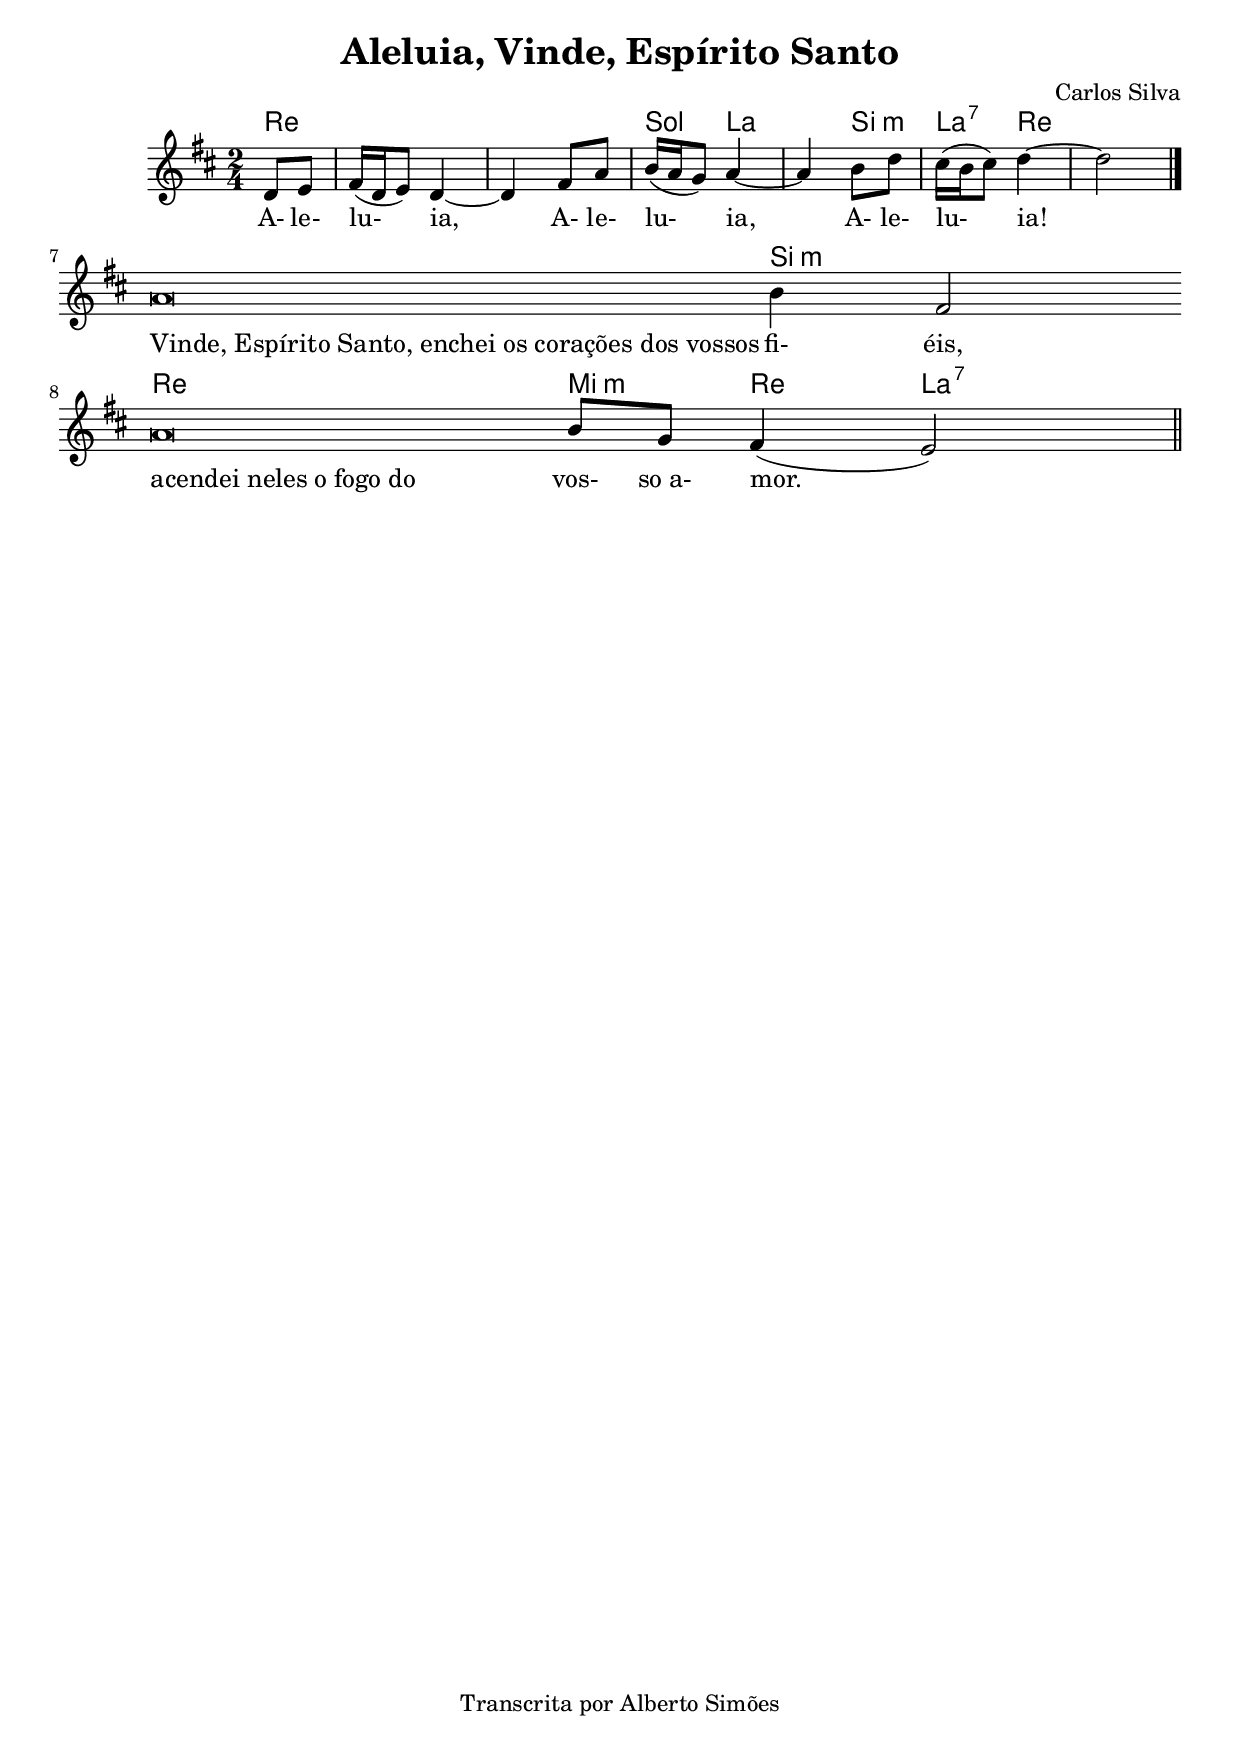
\version "2.14.0"

\header {
  title = "Aleluia, Vinde, Espírito Santo"
  
  composer = "Carlos Silva"
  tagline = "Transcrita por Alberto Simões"

  ocasioes = "aclamacao"
  seccao   = "aclamacao"

}

melody = \relative c' {
  \time 2/4
  \key d \major 

  \partial 4 d8[ e] | fis16[( d e8)] d4 ~ | d fis8[ a] | b16[( a g8)] a4 ~ |
  a  b8[ d] | cis16[( b cis8)] d4 ~ | d2 \bar "|."\break
  
  \set Timing.measurePosition = #(ly:make-moment 0 8)
  \set Score.measureLength = #(ly:make-moment 11 4)
  a\breve b4 fis2 \bar ":"
  \set Score.measureLength = #(ly:make-moment 12 4)
  a\breve b8[ g] fis4( e2) \bar "||"
}


text = \lyricmode {

  A- le- lu- ia,
  A- le- lu- ia,
  A- le- lu- ia!

  \once \override LyricText #'self-alignment-X = #LEFT
  "Vinde, Espírito Santo, enchei os corações dos vossos" fi- éis,
  \once \override LyricText #'self-alignment-X = #LEFT
  "acendei neles o fogo do" vos- so_a- mor.
}

\score {
  <<
    \chords {
      \italianChords

      d1 s4 g4 a2 b4:m a4:7 d\breve s2. b2.:m d\breve e4:m d a2:7
    }
    \new Voice = "mel" \melody
    \new Lyrics \lyricsto mel \text
  >>
  \layout {
    \context {
      \Staff \RemoveEmptyStaves 
      \override VerticalAxisGroup #'remove-first = ##t
    }
  }
  \midi {
    \context {
      \Score
      tempoWholesPerMinute = #(ly:make-moment 100 4)
    }
  }
}


